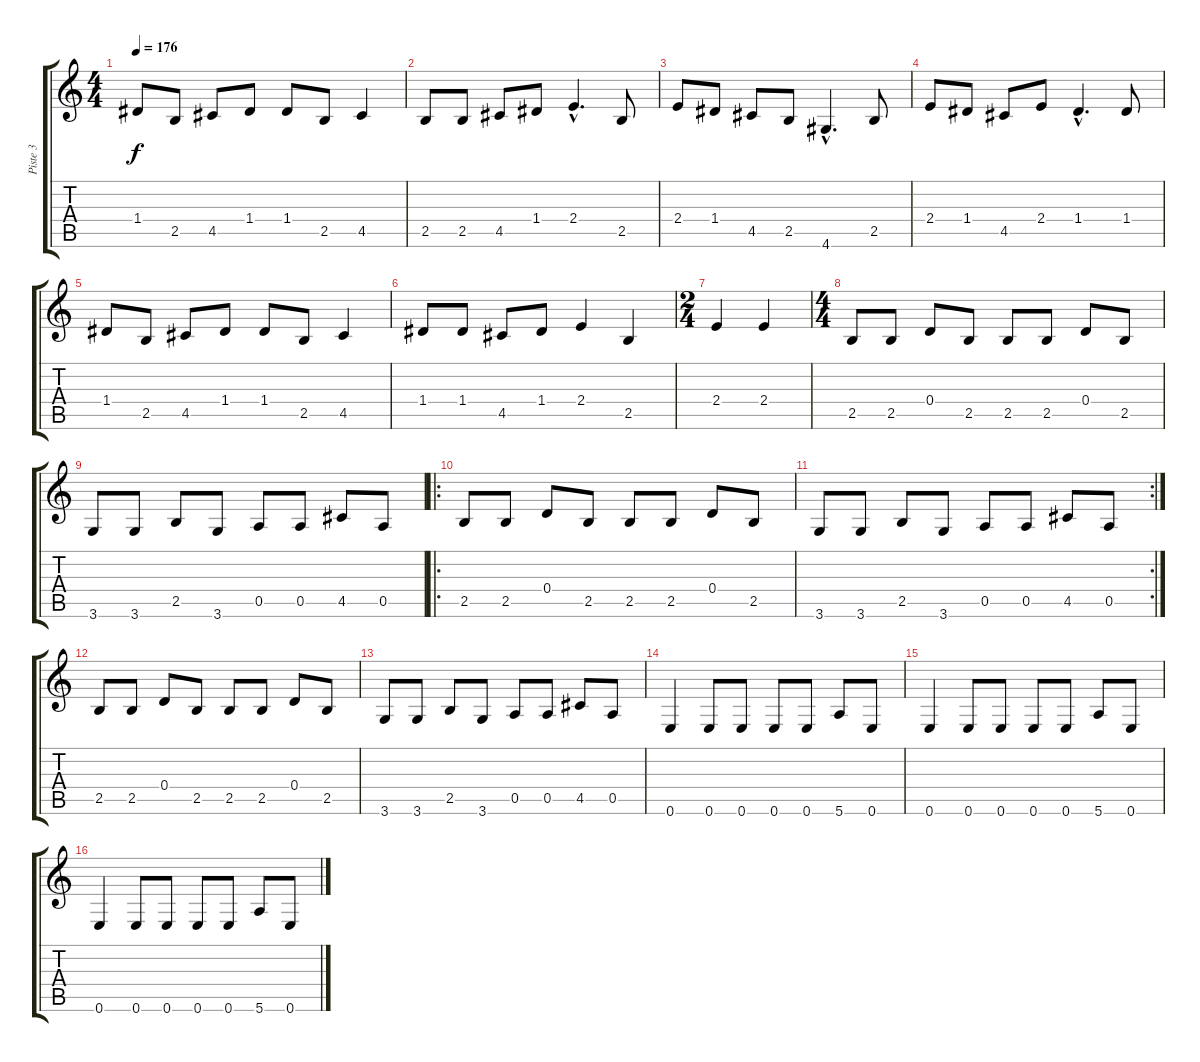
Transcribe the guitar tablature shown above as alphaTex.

\track ("Piste 3" "Piste 3") {instrument electricbassfinger}
\staff {score tabs}
\tuning (E4 B3 G3 D3 A2 E2) {hide}
\ts (4 4)
\tempo 176
\clef g2
\ks c
1.4.8{dy f} 2.5.8 4.5.8 1.4.8 1.4.8 2.5.8 4.5.4 |
2.5.8 2.5.8 4.5.8 1.4.8 2.4{hac}.4{d} 2.5.8 |
2.4.8 1.4.8 4.5.8 2.5.8 4.6{hac}.4{d} 2.5.8 |
2.4.8 1.4.8 4.5.8 2.4.8 1.4{hac}.4{d} 1.4.8 |
1.4.8 2.5.8 4.5.8 1.4.8 1.4.8 2.5.8 4.5.4 |
1.4.8 1.4.8 4.5.8 1.4.8 2.4.4 2.5.4 |
\ts (2 4)
2.4.4 2.4.4 |
\ts (4 4)
2.5.8 2.5.8 0.4.8 2.5.8 2.5.8 2.5.8 0.4.8 2.5.8 |
3.6.8 3.6.8 2.5.8 3.6.8 0.5.8 0.5.8 4.5.8 0.5.8 |
\ro
2.5.8 2.5.8 0.4.8 2.5.8 2.5.8 2.5.8 0.4.8 2.5.8 |
\rc 2
3.6.8 3.6.8 2.5.8 3.6.8 0.5.8 0.5.8 4.5.8 0.5.8 |
2.5.8 2.5.8 0.4.8 2.5.8 2.5.8 2.5.8 0.4.8 2.5.8 |
3.6.8 3.6.8 2.5.8 3.6.8 0.5.8 0.5.8 4.5.8 0.5.8 |
0.6.4 0.6.8 0.6.8 0.6.8 0.6.8 5.6.8 0.6.8 |
0.6.4 0.6.8 0.6.8 0.6.8 0.6.8 5.6.8 0.6.8 |
0.6.4 0.6.8 0.6.8 0.6.8 0.6.8 5.6.8 0.6.8
